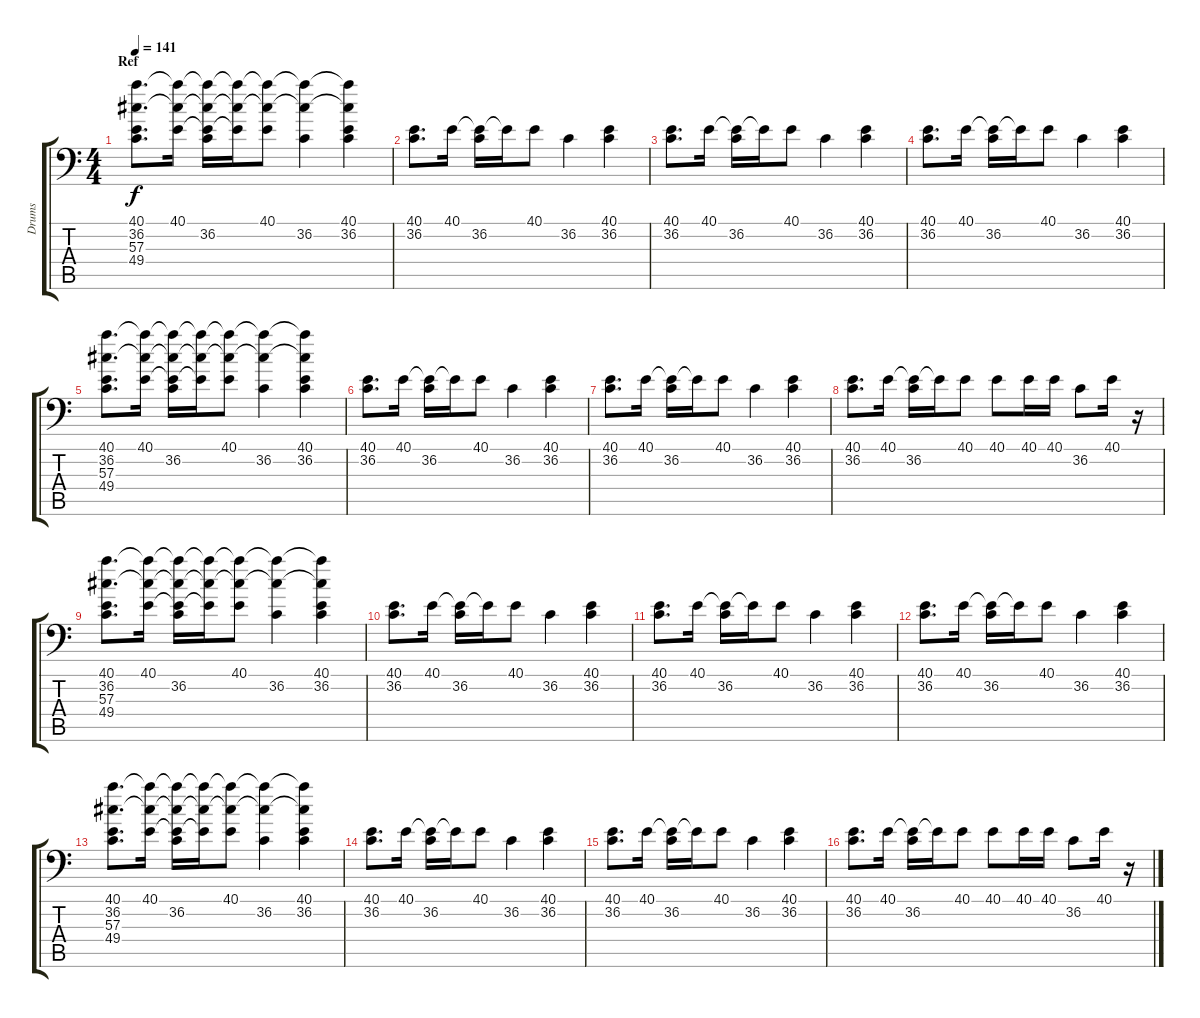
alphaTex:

\track ("Drums" "Drums") {instrument acousticgrandpiano}
\staff {score tabs}
\tuning (C-1 C-1 C-1 C-1 C-1 C-1) {hide}
\ts (4 4)
\section ("" "Ref")
\tempo 141
\clef f4
\ks c
(40.1 36.2 57.3 49.4).8{d dy f} (40.1 57.3{t} 49.4{t}).16 (40.1{t} 36.2 57.3{t} 49.4{t}).16 (40.1{t} 57.3{t} 49.4{t}).16 (40.1 57.3{t} 49.4{t}).8 (36.2 57.3{t} 49.4{t}).4 (40.1 36.2 57.3{t} 49.4{t}).4 |
(40.1 36.2).8{d} 40.1.16 (40.1{t} 36.2).16 40.1{t}.16 40.1.8 36.2.4 (40.1 36.2).4 |
(40.1 36.2).8{d} 40.1.16 (40.1{t} 36.2).16 40.1{t}.16 40.1.8 36.2.4 (40.1 36.2).4 |
(40.1 36.2).8{d} 40.1.16 (40.1{t} 36.2).16 40.1{t}.16 40.1.8 36.2.4 (40.1 36.2).4 |
(40.1 36.2 57.3 49.4).8{d} (40.1 57.3{t} 49.4{t}).16 (40.1{t} 36.2 57.3{t} 49.4{t}).16 (40.1{t} 57.3{t} 49.4{t}).16 (40.1 57.3{t} 49.4{t}).8 (36.2 57.3{t} 49.4{t}).4 (40.1 36.2 57.3{t} 49.4{t}).4 |
(40.1 36.2).8{d} 40.1.16 (40.1{t} 36.2).16 40.1{t}.16 40.1.8 36.2.4 (40.1 36.2).4 |
(40.1 36.2).8{d} 40.1.16 (40.1{t} 36.2).16 40.1{t}.16 40.1.8 36.2.4 (40.1 36.2).4 |
(40.1 36.2).8{d} 40.1.16 (40.1{t} 36.2).16 40.1{t}.16 40.1.8 40.1.8 40.1.16 40.1.16 36.2.8 40.1.16 r.16 |
(40.1 36.2 57.3 49.4).8{d} (40.1 57.3{t} 49.4{t}).16 (40.1{t} 36.2 57.3{t} 49.4{t}).16 (40.1{t} 57.3{t} 49.4{t}).16 (40.1 57.3{t} 49.4{t}).8 (36.2 57.3{t} 49.4{t}).4 (40.1 36.2 57.3{t} 49.4{t}).4 |
(40.1 36.2).8{d} 40.1.16 (40.1{t} 36.2).16 40.1{t}.16 40.1.8 36.2.4 (40.1 36.2).4 |
(40.1 36.2).8{d} 40.1.16 (40.1{t} 36.2).16 40.1{t}.16 40.1.8 36.2.4 (40.1 36.2).4 |
(40.1 36.2).8{d} 40.1.16 (40.1{t} 36.2).16 40.1{t}.16 40.1.8 36.2.4 (40.1 36.2).4 |
(40.1 36.2 57.3 49.4).8{d} (40.1 57.3{t} 49.4{t}).16 (40.1{t} 36.2 57.3{t} 49.4{t}).16 (40.1{t} 57.3{t} 49.4{t}).16 (40.1 57.3{t} 49.4{t}).8 (36.2 57.3{t} 49.4{t}).4 (40.1 36.2 57.3{t} 49.4{t}).4 |
(40.1 36.2).8{d} 40.1.16 (40.1{t} 36.2).16 40.1{t}.16 40.1.8 36.2.4 (40.1 36.2).4 |
(40.1 36.2).8{d} 40.1.16 (40.1{t} 36.2).16 40.1{t}.16 40.1.8 36.2.4 (40.1 36.2).4 |
(40.1 36.2).8{d} 40.1.16 (40.1{t} 36.2).16 40.1{t}.16 40.1.8 40.1.8 40.1.16 40.1.16 36.2.8 40.1.16 r.16
